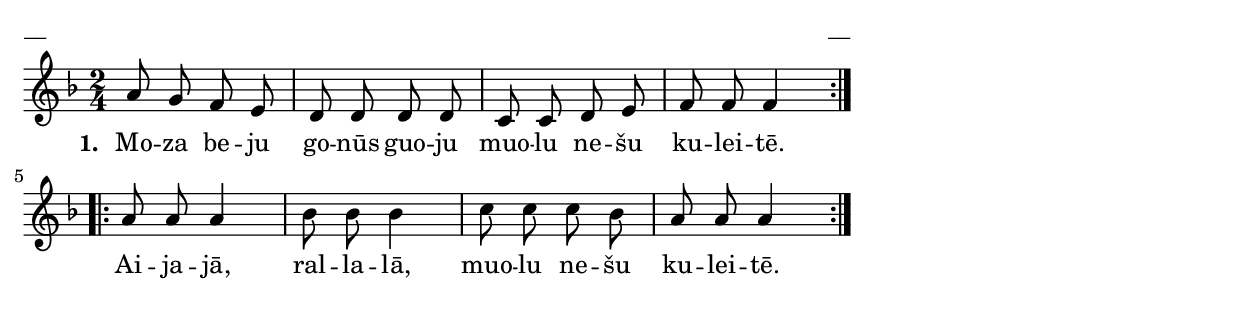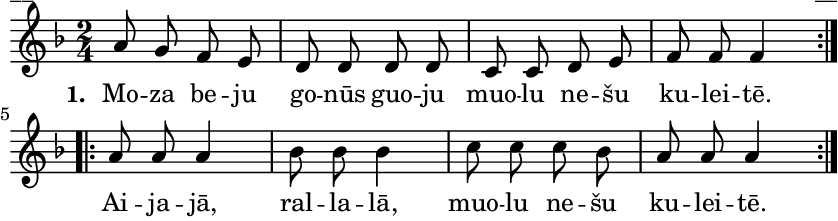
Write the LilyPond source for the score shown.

\version "2.13.18"
#(ly:set-option 'crop #t)

\paper {
line-width = 14\cm
left-margin = 0.4\cm
between-system-padding = 0.1\cm
between-system-space = 0.1\cm
}
% SBTZK, p.94
\layout {
indent = #0
ragged-last = ##f
}


voiceA = \relative c'' {
\clef "treble"
\key f \major
\time 2/4
\repeat volta 2 {a8 g f e | d d d d | c c d e | f f f4 }
\repeat volta 2 {a8 a a4 | bes8 bes bes4 | c8 c c bes | a a a4}
}

lyricA = \lyricmode {
\set stanza = "1. "
Mo -- za be -- ju go -- nūs guo -- ju muo -- lu ne -- šu ku -- lei -- tē.
Ai -- ja -- jā, ral -- la -- lā, muo -- lu ne -- šu ku -- lei -- tē.
}


fullScore = <<
%\new ChordNames { \chordsA }
\new Staff {
<<
\new Voice = "voiceA" { \oneVoice \autoBeamOff \voiceA }
\new Lyrics \lyricsto "voiceA"  \lyricA
%\new Voice = "voiceB" { \voiceTwo \autoBeamOff \voiceB }
>>
}
>>



\score {
\fullScore
\header { piece = "__" opus = "__" }
}
\markup { \with-color #(x11-color 'white) \sans \smaller "__" }
\score {
\unfoldRepeats
\fullScore
\midi {
\context { \Staff \remove "Staff_performer" }
\context { \Voice \consists "Staff_performer" }
}
}


